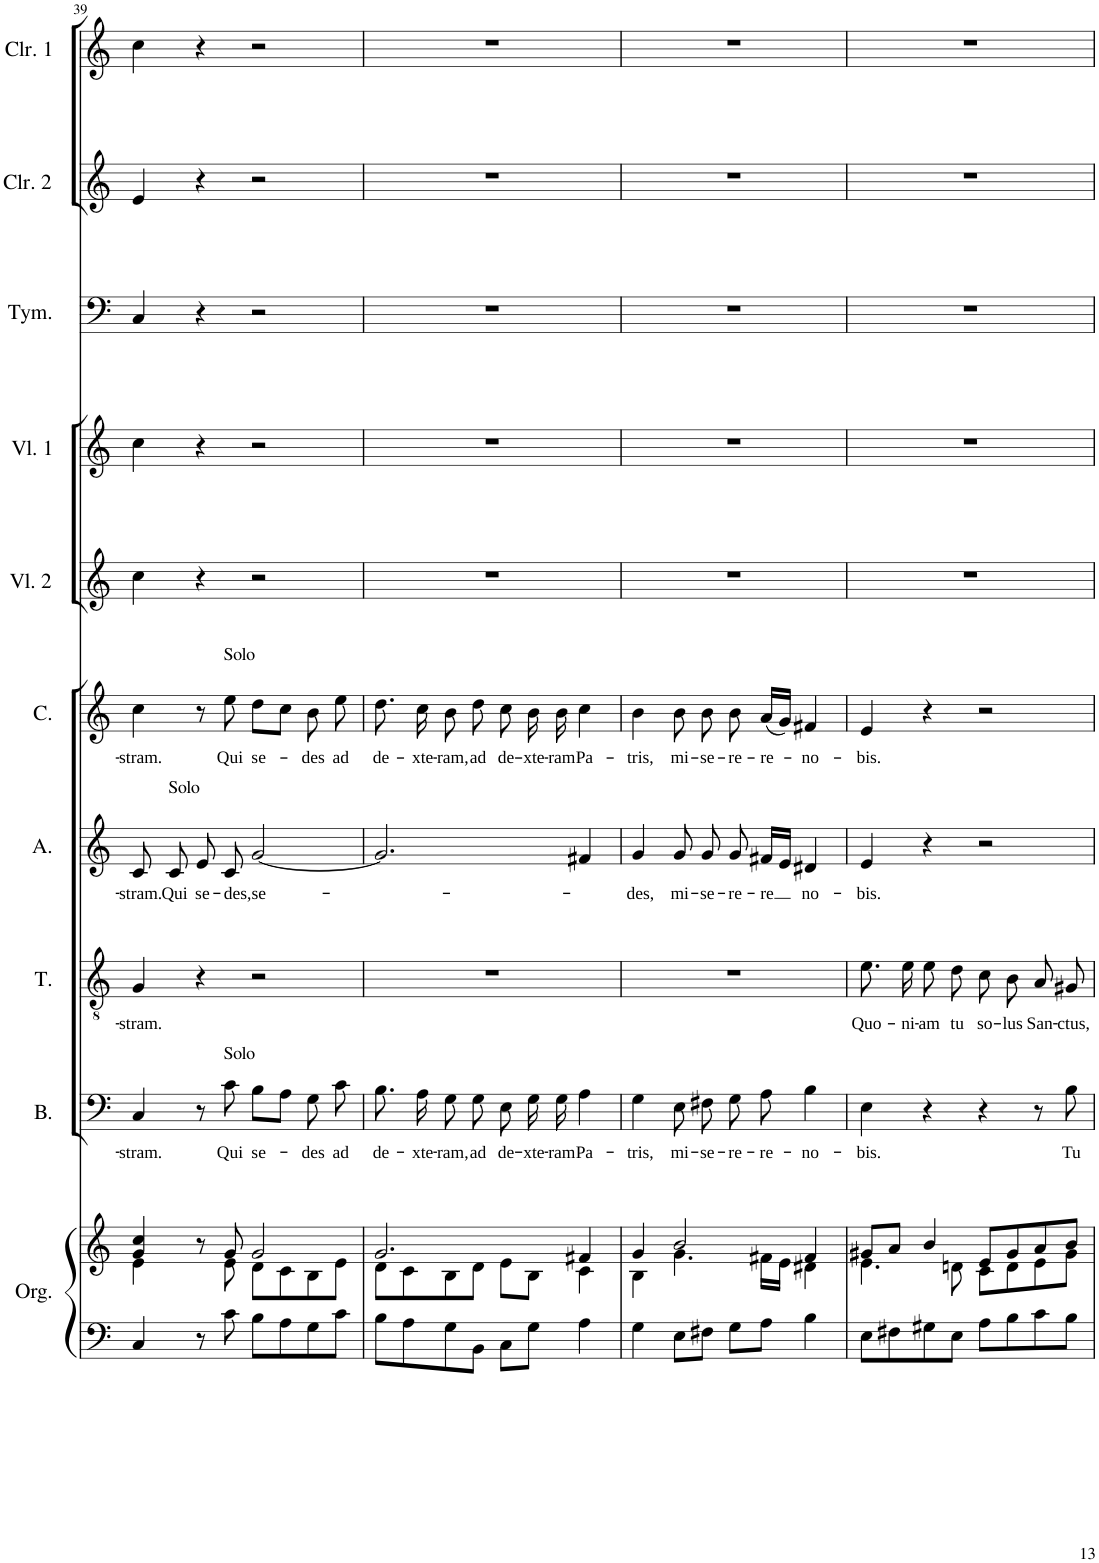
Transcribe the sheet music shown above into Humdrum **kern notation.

**kern	**kern	**kern	**text	**kern	**text	**kern	**text	**kern	**text	**kern	**kern	**kern	**kern	**kern
*part10	*part10	*part9	*part9	*part8	*part8	*part7	*part7	*part6	*part6	*part5	*part4	*part3	*part2	*part1
*staff11	*staff10	*staff9	*staff9	*staff8	*staff8	*staff7	*staff7	*staff6	*staff6	*staff5	*staff4	*staff3	*staff2	*staff1
*I"Organo	*	*I"Basso	*	*I"Tenore	*	*I"Alto	*	*I"Canto	*	*I"Violino secondo	*I"Violino primo	*I"Tympani	*I"Clarino secondo	*I"Clarino primo
*I'Org.	*	*I'B.	*	*I'T.	*	*I'A.	*	*I'C.	*	*I'Vl. 2	*I'Vl. 1	*I'Tym.	*I'Clr. 2	*I'Clr. 1
!!LO:PB:g=z
*clefF4	*clefG2	*clefF4	*	*clefGv2	*	*clefG2	*	*clefG2	*	*clefG2	*clefG2	*clefF4	*clefG2	*clefG2
*k[]	*k[]	*k[]	*	*k[]	*	*k[]	*	*k[]	*	*k[]	*k[]	*k[]	*k[]	*k[]
*M4/4	*M4/4	*M4/4	*	*M4/4	*	*M4/4	*	*M4/4	*	*M4/4	*M4/4	*M4/4	*M4/4	*M4/4
*met(c)	*met(c)	*met(c)	*	*met(c)	*	*met(c)	*	*met(c)	*	*met(c)	*met(c)	*met(c)	*met(c)	*met(c)
=39	=39	=39	=39	=39	=39	=39	=39	=39	=39	=39	=39	=39	=39	=39
*	*^	*	*	*	*	*	*	*	*	*	*	*	*	*
!	!	!	!	!LO:LY:b	!	!LO:LY:b	!	!LO:LY:b	!	!LO:LY:b	!	!	!	!	!
4C/	4g/ 4cc/	4e\	4C/	-stram.	4G/	-stram.	8c/	-stram.	4cc\	-stram.	4cc\	4cc\	4C/	4e/	4cc\
!	!	!	!	!	!	!	!LO:TX:a:t=Solo	!	!	!	!	!	!	!	!
!	!	!	!	!	!	!	!	!LO:LY:b	!	!	!	!	!	!	!
.	.	.	.	.	.	.	8c/	Qui	.	.	.	.	.	.	.
!	!	!	!	!	!	!	!	!LO:LY:b	!	!	!	!	!	!	!
8r	8r	8ryy	8r	.	4r	.	8e/	se-	8r	.	4r	4r	4r	4r	4r
!	!	!	!	!	!	!	!	!	!LO:TX:a:t=Solo	!	!	!	!	!	!
!	!	!	!LO:TX:a:t=Solo	!	!	!	!	!	!	!	!	!	!	!	!
!	!	!	!	!LO:LY:b	!	!	!	!LO:LY:b	!	!LO:LY:b	!	!	!	!	!
8c\	8g/	8e\	8c\	Qui	.	.	8c/	-des,se-	8ee\	Qui	.	.	.	.	.
!	!	!	!	!LO:LY:b	!	!	!	!	!	!LO:LY:b	!	!	!	!	!
8B\L	2g/	8d\L	8B\L	se-	2r	.	[2g/	.	8dd\L	se-	2r	2r	2r	2r	2r
8A\	.	8c\	8A\J	.	.	.	.	.	8cc\J	.	.	.	.	.	.
!	!	!	!	!LO:LY:b	!	!	!	!	!	!LO:LY:b	!	!	!	!	!
8G\	.	8B\	8G\	-des	.	.	.	.	8b\	-des	.	.	.	.	.
!	!	!	!	!LO:LY:b	!	!	!	!	!	!LO:LY:b	!	!	!	!	!
8c\J	.	8e\J	8c\	ad	.	.	.	.	8ee\	ad	.	.	.	.	.
=40	=40	=40	=40	=40	=40	=40	=40	=40	=40	=40	=40	=40	=40	=40	=40
!	!	!	!	!LO:LY:b	!	!	!	!	!	!LO:LY:b	!	!	!	!	!
8B\L	2.g/	8d\L	8.B\	de-	1r	.	2.g/]	.	8.dd\	de-	1r	1r	1r	1r	1r
8A\	.	8c\	.	.	.	.	.	.	.	.	.	.	.	.	.
!	!	!	!	!LO:LY:b	!	!	!	!	!	!LO:LY:b	!	!	!	!	!
.	.	.	16A\	-xte-	.	.	.	.	16cc\	-xte-	.	.	.	.	.
!	!	!	!	!LO:LY:b	!	!	!	!	!	!LO:LY:b	!	!	!	!	!
8G\	.	8B\	8G\	-ram,	.	.	.	.	8b\	-ram,	.	.	.	.	.
!	!	!	!	!LO:LY:b	!	!	!	!	!	!LO:LY:b	!	!	!	!	!
8BB\J	.	8d\J	8G\	ad	.	.	.	.	8dd\	ad	.	.	.	.	.
!	!	!	!	!LO:LY:b	!	!	!	!	!	!LO:LY:b	!	!	!	!	!
8C\L	.	8e\L	8E\	de-	.	.	.	.	8cc\	de-	.	.	.	.	.
!	!	!	!	!LO:LY:b	!	!	!	!	!	!LO:LY:b	!	!	!	!	!
8G\J	.	8B\J	16G\	-xte-	.	.	.	.	16b\	-xte-	.	.	.	.	.
!	!	!	!	!LO:LY:b	!	!	!	!	!	!LO:LY:b	!	!	!	!	!
.	.	.	16G\	-ram	.	.	.	.	16b\	-ram	.	.	.	.	.
!	!	!	!	!LO:LY:b	!	!	!	!	!	!LO:LY:b	!	!	!	!	!
4A\	4f#X/	4c\	4A\	Pa-	.	.	4f#X/	.	4cc\	Pa-	.	.	.	.	.
=41	=41	=41	=41	=41	=41	=41	=41	=41	=41	=41	=41	=41	=41	=41	=41
!	!	!	!	!LO:LY:b	!	!	!	!LO:LY:b	!	!LO:LY:b	!	!	!	!	!
4G\	4g/	4B\	4G\	-tris,	1r	.	4g/	-des,	4b\	-tris,	1r	1r	1r	1r	1r
!	!	!	!	!LO:LY:b	!	!	!	!LO:LY:b	!	!LO:LY:b	!	!	!	!	!
8E\L	2b/	4.g\	8E\	mi-	.	.	8g/	mi-	8b\	mi-	.	.	.	.	.
!	!	!	!	!LO:LY:b	!	!	!	!LO:LY:b	!	!LO:LY:b	!	!	!	!	!
8F#X\J	.	.	8F#X\	-se-	.	.	8g/	-se-	8b\	-se-	.	.	.	.	.
!	!	!	!	!LO:LY:b	!	!	!	!LO:LY:b	!	!LO:LY:b	!	!	!	!	!
8G\L	.	.	8G\	-re-	.	.	8g/	-re-	8b\	-re-	.	.	.	.	.
!	!	!	!	!LO:LY:b	!	!	!	!LO:LY:b	!	!LO:LY:b	!	!	!	!	!
8A\J	.	16f#X\LL	8A\	-re-	.	.	16f#X/LL	-re	(16a/LL	-re-	.	.	.	.	.
.	.	16e\JJ	.	.	.	.	16e/JJ	.	16g/JJ)	.	.	.	.	.	.
!	!	!	!	!LO:LY:b	!	!	!	!LO:LY:b	!	!LO:LY:b	!	!	!	!	!
4B\	4f#/	4d#X\	4B\	-no-	.	.	4d#X/	no-	4f#X/	-no-	.	.	.	.	.
=42	=42	=42	=42	=42	=42	=42	=42	=42	=42	=42	=42	=42	=42	=42	=42
!	!	!	!	!LO:LY:b	!	!LO:LY:b	!	!LO:LY:b	!	!LO:LY:b	!	!	!	!	!
8E\L	8g#X/L	4.e\	4E\	-bis.	8.e\L	Quo-	4e/	-bis.	4e/	-bis.	1r	1r	1r	1r	1r
8F#X\	8a/J	.	.	.	.	.	.	.	.	.	.	.	.	.	.
!	!	!	!	!	!	!LO:LY:b	!	!	!	!	!	!	!	!	!
.	.	.	.	.	16e\Jk	-ni-	.	.	.	.	.	.	.	.	.
!	!	!	!	!	!	!LO:LY:b	!	!	!	!	!	!	!	!	!
8G#X\	4b/	.	4r	.	8e\L	-am	4r	.	4r	.	.	.	.	.	.
!	!	!	!	!	!	!LO:LY:b	!	!	!	!	!	!	!	!	!
8E\J	.	8dn\	.	.	8d\J	tu	.	.	.	.	.	.	.	.	.
!	!	!	!	!	!	!LO:LY:b	!	!	!	!	!	!	!	!	!
8A\L	8e/L	8c\L	4r	.	8c\L	so-	2r	.	2r	.	.	.	.	.	.
!	!	!	!	!	!	!LO:LY:b	!	!	!	!	!	!	!	!	!
8B\	8g#/	8d\	.	.	8B\J	-lus	.	.	.	.	.	.	.	.	.
!	!	!	!	!	!	!LO:LY:b	!	!	!	!	!	!	!	!	!
8c\	8a/	8e\	8r	.	8A/L	San-	.	.	.	.	.	.	.	.	.
!	!	!	!	!LO:LY:b	!	!LO:LY:b	!	!	!	!	!	!	!	!	!
8B\J	8b/J	8g#\J	8B\	Tu	8G#X/J	-ctus,	.	.	.	.	.	.	.	.	.
*	*v	*v	*	*	*	*	*	*	*	*	*	*	*	*	*
=	=	=	=	=	=	=	=	=	=	=	=	=	=	=
*-	*-	*-	*-	*-	*-	*-	*-	*-	*-	*-	*-	*-	*-	*-
